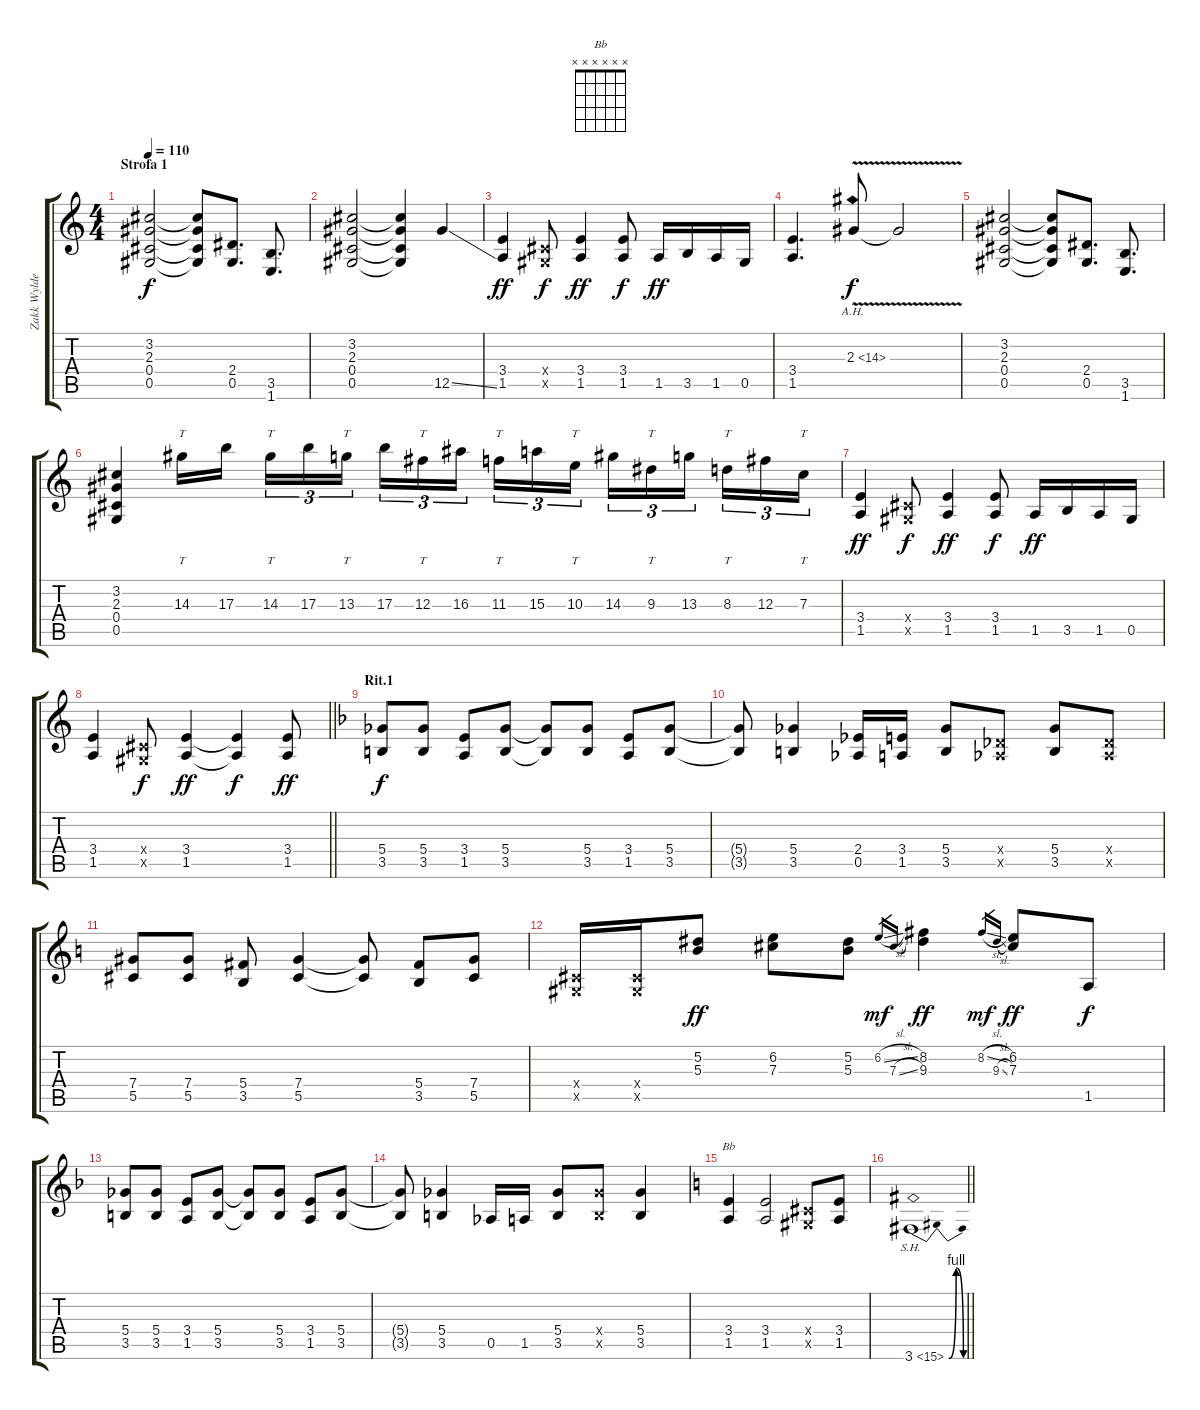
\track ("Zakk Wylde" "Zakk Wylde") {instrument overdrivenguitar}
\staff {score tabs}
\tuning (Eb4 Bb3 Gb3 Db3 Ab2 Eb2) {hide}
\chord ("Bb" x x x x x x)
\ts (4 4)
\section ("" "Strofa 1")
\tempo 110
\clef g2
\ks c
(3.2 2.3 0.4 0.5).2{dy f instrument overdrivenguitar} (3.2{t} 2.3{t} 0.4{t} 0.5{t}).8 (2.4 0.5).8{d} (3.5 1.6).8{d} |
(3.2 2.3 0.4 0.5).2 (3.2{t} 2.3{t} 0.4{t} 0.5{t}).4 12.5{ss}.4 |
(3.4 1.5).4{dy ff} (0.4{x} 0.5{x}).8{dy f} (3.4 1.5).4{dy ff} (3.4 1.5).8{dy f} 1.5.16{dy ff} 3.5.16 1.5.16 0.5.16 |
(3.4 1.5).4{d} 2.3{ah 12 v}.8{dy f} 2.3{t}.2 |
(3.2 2.3 0.4 0.5).2 (3.2{t} 2.3{t} 0.4{t} 0.5{t}).8 (2.4 0.5).8{d} (3.5 1.6).8{d} |
(3.2 2.3 0.4 0.5).4 14.3.16{tt} 17.3.16{beam splitsecondary} 14.3.16{tt tu (3 2)} 17.3.16{tu (3 2)} 13.3.16{tt tu (3 2)} 17.3.16{tu (3 2)} 12.3.16{tt tu (3 2)} 16.3.16{tu (3 2) beam splitsecondary} 11.3.16{tt tu (3 2)} 15.3.16{tu (3 2)} 10.3.16{tt tu (3 2)} 14.3.16{tu (3 2)} 9.3.16{tt tu (3 2)} 13.3.16{tu (3 2) beam splitsecondary} 8.3.16{tt tu (3 2)} 12.3.16{tu (3 2)} 7.3.16{tt tu (3 2)} |
(3.4 1.5).4{dy ff} (0.4{x} 0.5{x}).8{dy f} (3.4 1.5).4{dy ff} (3.4 1.5).8{dy f} 1.5.16{dy ff} 3.5.16 1.5.16 0.5.16 |
\barLineRight lightlight
(3.4 1.5).4 (0.4{x} 0.5{x}).8{dy f} (3.4 1.5).4{dy ff} (3.4{t} 1.5{t}).4{dy f} (3.4 1.5).8{dy ff} |
\section ("" "Rit.1")
\ks dminor
(5.4 3.5).8{dy f} (5.4 3.5).8 (3.4 1.5).8 (5.4 3.5).8 (5.4{t} 3.5{t}).8 (5.4 3.5).8 (3.4 1.5).8 (5.4 3.5).8 |
(5.4{t} 3.5{t}).8 (5.4 3.5).4 (2.4 0.5).16 (3.4 1.5).16 (5.4 3.5).8 (0.4{x} 0.5{x}).8 (5.4 3.5).8 (0.4{x} 0.5{x}).8 |
\ks c
(7.4 5.5).8 (7.4 5.5).8 (5.4 3.5).8 (7.4 5.5).4 (7.4{t} 5.5{t}).8 (5.4 3.5).8 (7.4 5.5).8 |
(0.4{x} 0.5{x}).16 (0.4{x} 0.5{x}).16 (5.2 5.3).8{dy ff} (6.2 7.3).8 (5.2 5.3).8 6.2{sl}.16{gr dy mf} 7.3{sl}.16{gr} (8.2 9.3).4{dy ff} 8.2{sl}.16{gr dy mf} 9.3{sl}.16{gr} (6.2 7.3).8{dy ff} 1.5.8{dy f} |
\ks dminor
(5.4 3.5).8 (5.4 3.5).8 (3.4 1.5).8 (5.4 3.5).8 (5.4{t} 3.5{t}).8 (5.4 3.5).8 (3.4 1.5).8 (5.4 3.5).8 |
(5.4{t} 3.5{t}).8 (5.4 3.5).4 0.5.16 1.5.16 (5.4 3.5).8 (5.4{x} 3.5{x}).8 (5.4 3.5).4 |
\ks c
(3.4 1.5).4{ch "Bb"} (3.4 1.5).2 (0.4{x} 0.5{x}).8 (3.4 1.5).8 |
\barLineRight lightlight
3.6{be (bendrelease 0 0 20 4 40 4 60 0) sh 12}.1
